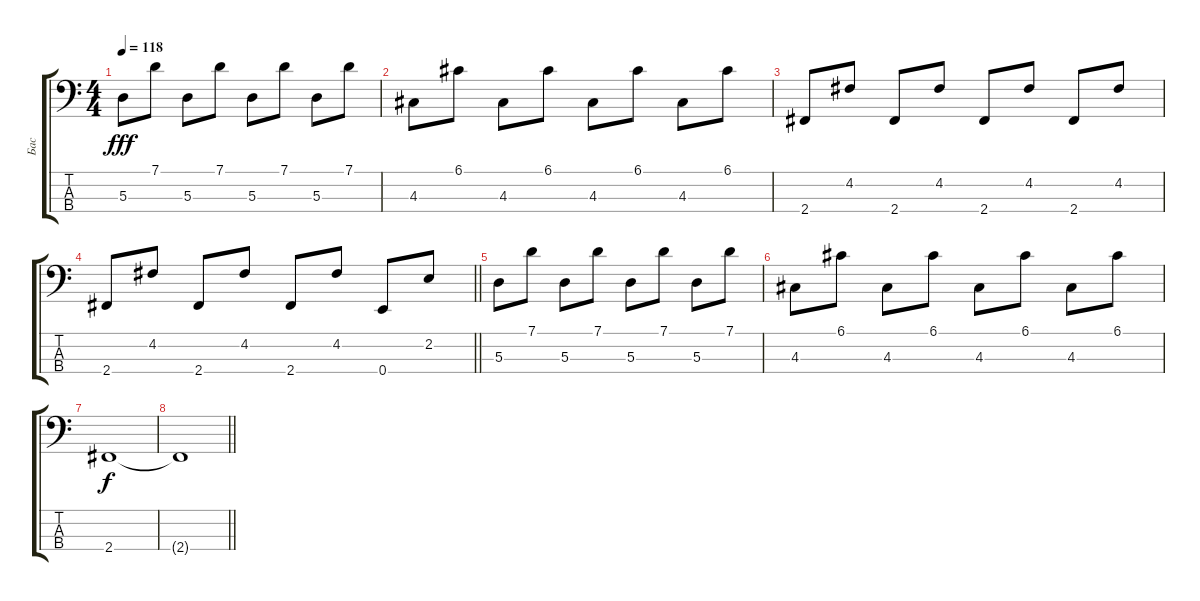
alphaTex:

\track ("Бас" "Бас") {instrument electricbassfinger}
\staff {score tabs}
\tuning (G2 D2 A1 E1) {hide}
\ts (4 4)
\tempo 118
\clef f4
\ks c
5.3.8{dy fff} 7.1.8 5.3.8 7.1.8 5.3.8 7.1.8 5.3.8 7.1.8 |
4.3.8 6.1.8 4.3.8 6.1.8 4.3.8 6.1.8 4.3.8 6.1.8 |
2.4.8 4.2.8 2.4.8 4.2.8 2.4.8 4.2.8 2.4.8 4.2.8 |
\barLineRight lightlight
2.4.8 4.2.8 2.4.8 4.2.8 2.4.8 4.2.8 0.4.8 2.2.8 |
5.3.8 7.1.8 5.3.8 7.1.8 5.3.8 7.1.8 5.3.8 7.1.8 |
4.3.8 6.1.8 4.3.8 6.1.8 4.3.8 6.1.8 4.3.8 6.1.8 |
2.4.1{dy f} |
\barLineRight lightlight
2.4{t}.1
